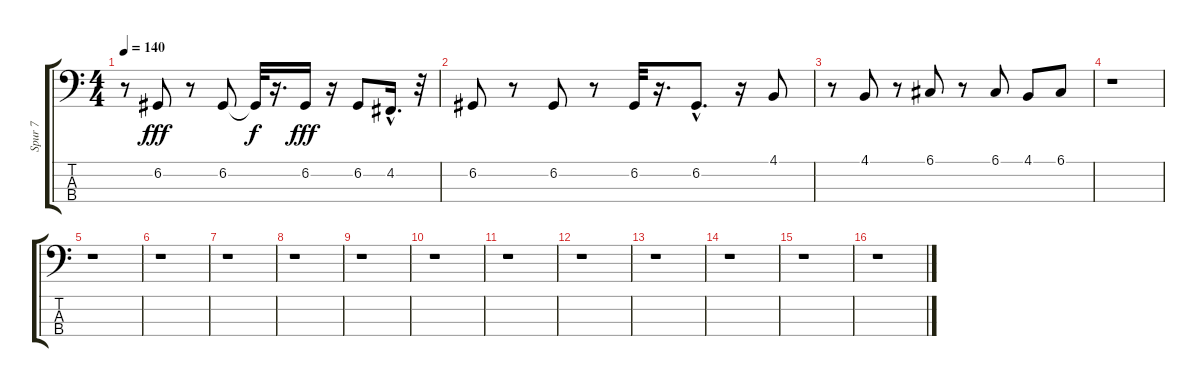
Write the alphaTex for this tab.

\track ("Spur 7" "Spur 7") {instrument lead1square}
\staff {score tabs}
\tuning (G2 D2 A1 E1) {hide}
\ts (4 4)
\tempo 140
\clef f4
\ks c
r.8{dy fff} 6.2.8 r.8 6.2.8 6.2{t}.32{dy f} r.16{d} 6.2.16{dy fff} r.16 6.2.8 4.2{hac}.16{d} r.32 |
6.2.8 r.8 6.2.8 r.8 6.2.32 r.16{d} 6.2{hac}.8{d} r.16 4.1.8 |
r.8 4.1.8 r.8 6.1.8 r.8 6.1.8 4.1.8 6.1.8 |
r.1 |
r.1 |
r.1 |
r.1 |
r.1 |
r.1 |
r.1 |
r.1 |
r.1 |
r.1 |
r.1 |
r.1 |
r.1
